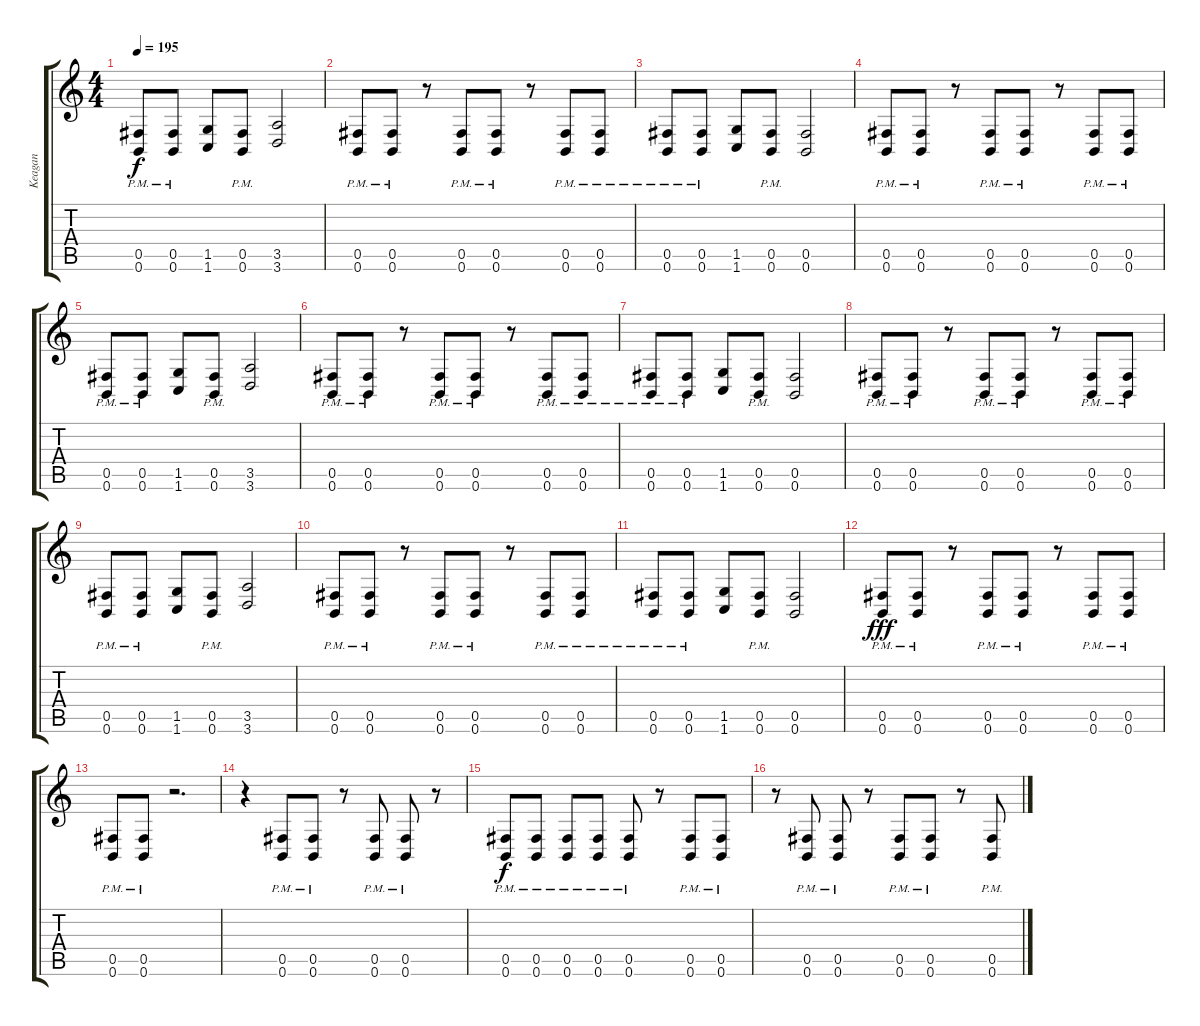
\track ("Keagan" "Keagan") {instrument overdrivenguitar}
\staff {score tabs}
\tuning (Db4 Ab3 E3 B2 Gb2 B1) {hide}
\ts (4 4)
\tempo 195
\clef g2
\ks c
(0.5{pm} 0.6{pm}).8{dy f} (0.5{pm} 0.6{pm}).8 (1.5 1.6).8 (0.5{pm} 0.6{pm}).8 (3.5 3.6).2 |
(0.5{pm} 0.6{pm}).8 (0.5{pm} 0.6{pm}).8 r.8 (0.5{pm} 0.6{pm}).8{beam merge} (0.5{pm} 0.6{pm}).8 r.8 (0.5{pm} 0.6{pm}).8 (0.5{pm} 0.6{pm}).8 |
(0.5{pm} 0.6{pm}).8 (0.5{pm} 0.6{pm}).8 (1.5 1.6).8 (0.5{pm} 0.6{pm}).8 (0.5 0.6).2 |
(0.5{pm} 0.6{pm}).8 (0.5{pm} 0.6{pm}).8 r.8 (0.5{pm} 0.6{pm}).8{beam merge} (0.5{pm} 0.6{pm}).8 r.8 (0.5{pm} 0.6{pm}).8 (0.5{pm} 0.6{pm}).8 |
(0.5{pm} 0.6{pm}).8 (0.5{pm} 0.6{pm}).8 (1.5 1.6).8 (0.5{pm} 0.6{pm}).8 (3.5 3.6).2 |
(0.5{pm} 0.6{pm}).8 (0.5{pm} 0.6{pm}).8 r.8 (0.5{pm} 0.6{pm}).8{beam merge} (0.5{pm} 0.6{pm}).8 r.8 (0.5{pm} 0.6{pm}).8 (0.5{pm} 0.6{pm}).8 |
(0.5{pm} 0.6{pm}).8 (0.5{pm} 0.6{pm}).8 (1.5 1.6).8 (0.5{pm} 0.6{pm}).8 (0.5 0.6).2 |
(0.5{pm} 0.6{pm}).8 (0.5{pm} 0.6{pm}).8 r.8 (0.5{pm} 0.6{pm}).8{beam merge} (0.5{pm} 0.6{pm}).8 r.8 (0.5{pm} 0.6{pm}).8 (0.5{pm} 0.6{pm}).8 |
(0.5{pm} 0.6{pm}).8 (0.5{pm} 0.6{pm}).8 (1.5 1.6).8 (0.5{pm} 0.6{pm}).8 (3.5 3.6).2 |
(0.5{pm} 0.6{pm}).8 (0.5{pm} 0.6{pm}).8 r.8 (0.5{pm} 0.6{pm}).8{beam merge} (0.5{pm} 0.6{pm}).8 r.8 (0.5{pm} 0.6{pm}).8 (0.5{pm} 0.6{pm}).8 |
(0.5{pm} 0.6{pm}).8 (0.5{pm} 0.6{pm}).8 (1.5 1.6).8 (0.5{pm} 0.6{pm}).8 (0.5 0.6).2 |
(0.5{pm} 0.6{pm}).8{dy fff} (0.5{pm} 0.6{pm}).8 r.8 (0.5{pm} 0.6{pm}).8{beam merge} (0.5{pm} 0.6{pm}).8 r.8 (0.5{pm} 0.6{pm}).8{beam merge} (0.5{pm} 0.6{pm}).8 |
(0.5{pm} 0.6{pm}).8 (0.5{pm} 0.6{pm}).8 r.2{d} |
r.4 (0.5{pm} 0.6{pm}).8 (0.5{pm} 0.6{pm}).8 r.8 (0.5{pm} 0.6{pm}).8 (0.5{pm} 0.6{pm}).8 r.8 |
(0.5{pm} 0.6{pm}).8{dy f} (0.5{pm} 0.6{pm}).8 (0.5{pm} 0.6{pm}).8 (0.5{pm} 0.6{pm}).8 (0.5{pm} 0.6{pm}).8 r.8 (0.5{pm} 0.6{pm}).8 (0.5{pm} 0.6{pm}).8 |
r.8 (0.5{pm} 0.6{pm}).8 (0.5{pm} 0.6{pm}).8 r.8 (0.5{pm} 0.6{pm}).8 (0.5{pm} 0.6{pm}).8 r.8 (0.5{pm} 0.6{pm}).8
